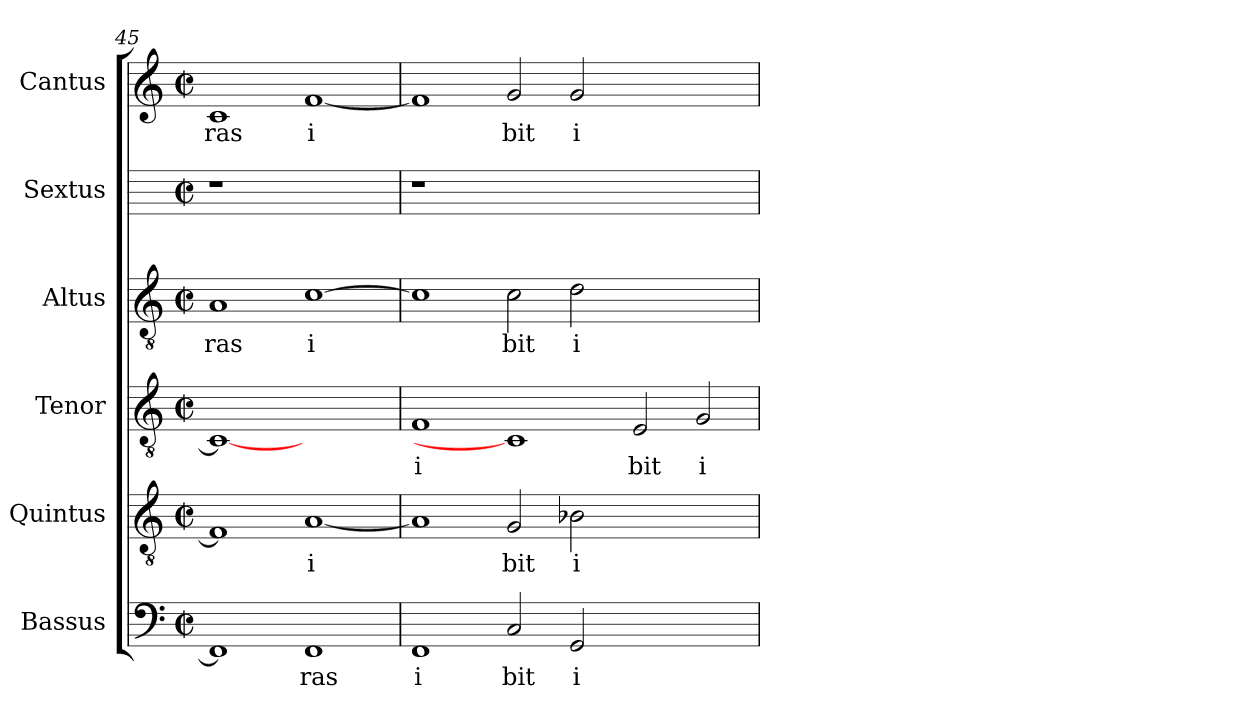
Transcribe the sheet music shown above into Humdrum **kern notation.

**kern	**text	**kern	**text	**kern	**text	**kern	**text	**kern	**kern	**text
*part6	*part6	*part5	*part5	*part4	*part4	*part3	*part3	*part2	*part1	*part1
*staff6	*staff6	*staff5	*staff5	*staff4	*staff4	*staff3	*staff3	*staff2	*staff1	*staff1
*I"Bassus	*	*I"Quintus	*	*I"Tenor	*	*I"Altus	*	*I"Sextus	*I"Cantus	*
*I'Bassus	*	*I'Quintus	*	*I'Tenor	*	*I'Altus	*	*	*I'Cantus	*
*clefF4	*	*clefGv2	*	*clefGv2	*	*clefGv2	*	*	*clefG2	*
*k[]	*	*k[]	*	*k[]	*	*k[]	*	*k[]	*k[]	*
*C:	*	*C:	*	*C:	*	*C:	*	*C:	*C:	*
*M2/2	*	*M2/2	*	*M2/2	*	*M2/2	*	*M2/2	*M2/2	*
*met(c|)	*	*met(c|)	*	*met(c|)	*	*met(c|)	*	*met(c|)	*met(c|)	*
=45	=45	=45	=45	=45	=45	=45	=45	=45	=45	=45
!	!LO:LY:b:cj	!	!LO:LY:b	!	!LO:LY:b	!	!LO:LY:b:cj	!	!	!LO:LY:b:cj
1FF]	.	1F]	.	1C_	.	1A	ras	1r	1c	ras
!	!LO:LY:b:cj	!	!LO:LY:b	!	!	!	!LO:LY:b:cj	!	!	!LO:LY:b:cj
1FF	ras	[<1A	i	1ryy	.	[>1c	i	1ryy	[<1f	i
=46	=46	=46	=46	=46	=46	=46	=46	=46	=46	=46
!	!LO:LY:b:cj	!	!LO:LY:b	!	!LO:LY:b	!	!LO:LY:b:cj	!	!	!LO:LY:b:cj
1FF	i	1A]	.	1F	i	1c]	.	1r	1f]	.
!	!LO:LY:b:cj	!	!LO:LY:b	!	!	!	!LO:LY:b:cj	!	!	!LO:LY:b:cj
2C/	bit	2G/	bit	1C]	.	2c\	bit	0ryy	2g/	bit
!	!LO:LY:b:cj	!	!LO:LY:b	!	!	!	!LO:LY:b:cj	!	!	!LO:LY:b:cj
2GG/	i	2B-X\	i	.	.	2d\	i	.	2g/	i
!	!	!	!	!	!LO:LY:b	!	!	!	!	!
1ryy	.	1ryy	.	2E/	bit	1ryy	.	.	1ryy	.
!	!	!	!	!	!LO:LY:b	!	!	!	!	!
.	.	.	.	2G/	i	.	.	.	.	.
=	=	=	=	=	=	=	=	=	=	=
*-	*-	*-	*-	*-	*-	*-	*-	*-	*-	*-
